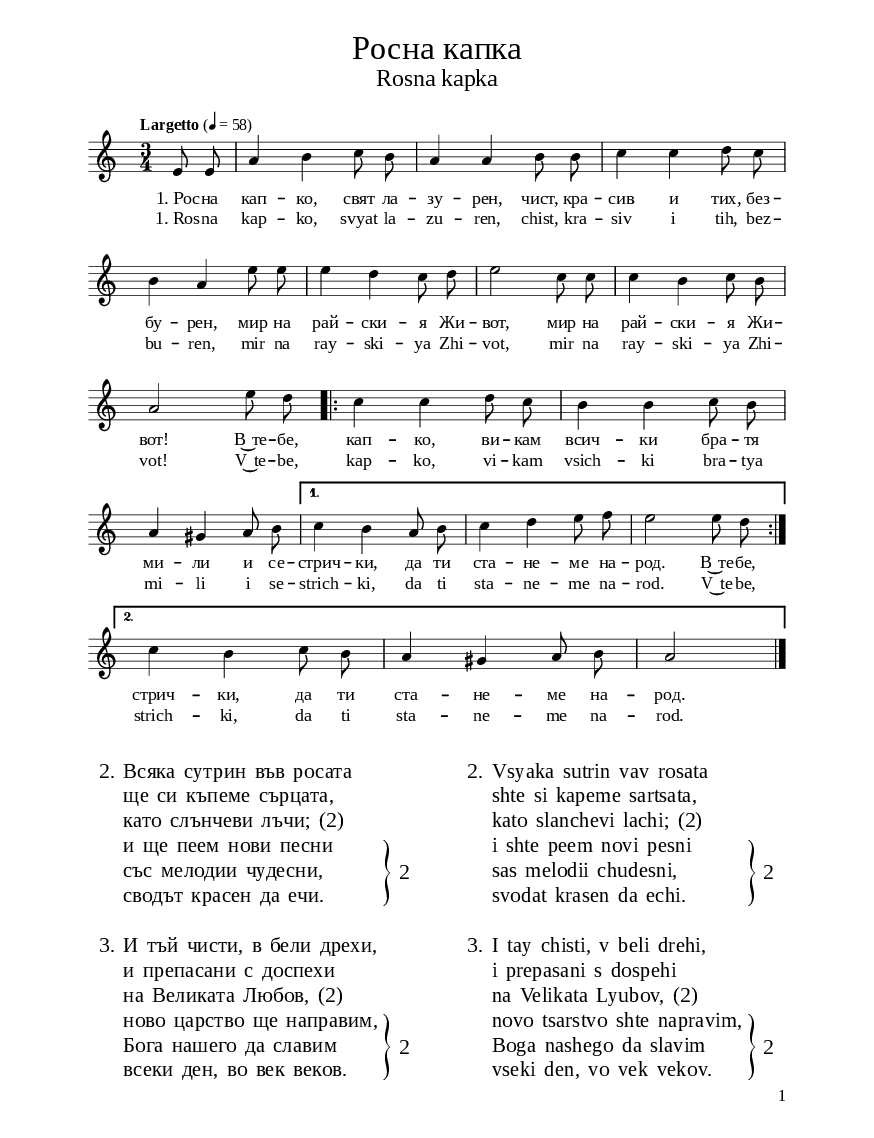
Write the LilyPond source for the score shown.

\version "2.22.1"

% include paper part and global functions
\include "include/globals.ily"
"rightBraces046" = \markup {
  \column {
    % repeat braces
    \translate #'(0 . -9.2 )
    \right-brace #32

    \translate #'(0 . -13.6 )
    \right-brace #32
  }
  \column {
    % repeat numbers
    \translate #'(0 . -9.8 )
    2

    \translate #'(0 . -16.8 )
    2
  }
}

\bookpart {
  \include "include/bookpart-paper.ily"
  \score {
    \include "include/score-layout.ily"

    \new Voice \absolute  {
      \clef treble
      \key a \minor
      \time 3/4
      \tempoFunc "Largetto" 4 "58"
      \partial 4
      \autoBeamOff

      e'8 e' a'4 b' c''8 b' |  a'4 a' b'8 b' | c''4 c'' d''8 c'' \break | % 5

      b'4 a' e''8 e'' | e''4 d'' c''8 d'' | e''2 c''8 c'' | c''4 b' c''8 b' \break |

      a'2 e''8 d'' \repeat volta 2 {
        | c''4 c'' d''8 c'' |  b'4 b' c''8 b' \break |

        a'4 gis' a'8 b' |
      }  \alternative {
        { c''4 b' a'8 b' | c''4 d'' e''8 f'' | e''2 e''8 d''  \break |  }

        { c''4 b' c''8 b'8 | a'4 gis'4 a'8 b'8 | a'2 \bar "|." }
      }
    }

    \addlyrics {
      "1. Рос" -- на кап -- ко, свят ла -- зу -- рен, чист, кра -- сив и тих, без --
      бу -- рен, мир на рай -- ски -- я Жи -- вот, мир на рай -- ски -- я Жи --
      вот! В~те -- бе, кап -- ко, ви -- кам всич -- ки бра -- тя
      ми -- ли и се -- стрич -- ки, да ти ста -- не -- ме на -- род. В~те -- бе,
      стрич -- ки, да ти ста -- не -- ме на -- род.
    }

    \addlyrics {
      "1. Ros" -- na kap -- ko, svyat la -- zu -- ren, chist, kra -- siv i tih, bez --
      bu -- ren, mir na ray -- ski -- ya Zhi -- vot, mir na ray -- ski -- ya Zhi --
      vot! V~te -- be, kap -- ko, vi -- kam vsich -- ki bra -- tya
      mi -- li i se -- strich -- ki, da ti sta -- ne -- me na -- rod. V~te -- be,
      strich -- ki, da ti sta -- ne -- me na -- rod.
    }

    \header {
      title = \titleFunc "Росна капка" "Rosna kapka"
    }

    \midi{}

  } % score

  \markup \fontsize #bgCoupletFontSize {
    \hspace #1
    \override #`(baseline-skip . ,bgCoupletBaselineSkip)
    \column {
      \line { 2. Всяка сутрин във росата }
      \line {   "   " ще си къпеме сърцата, }

      \line {   "   " като слънчеви лъчи; (2)}

      \line {   "   " и ще пеем нови песни}

      \line {   "   " със мелодии чудесни,}

      \line {   "   " сводът красен да ечи.}

      \line{" "}

      \line {   3.  И тъй чисти, в бели дрехи,}

      \line {   "   " и препасани с доспехи}

      \line {   "   " на Великата Любов, (2)}

      \line {   "   " ново царство ще направим,}

      \line {   "   " Бога нашего да славим}

      \line {   "   " всеки ден, во век веков.}
    }  \"rightBraces046"

    \hspace #5
    \override #`(baseline-skip . ,bgCoupletBaselineSkip)
    \column {
      \line { 2. Vsyaka sutrin vav rosata }
      \line {   "   " shte si kapeme sartsata, }

      \line {   "   " kato slanchevi lachi; (2)}

      \line {   "   " i shte peem novi pesni}

      \line {   "   " sas melodii chudesni,}

      \line {   "   " svodat krasen da echi.}

      \line{" "}

      \line {   3.  I tay chisti, v beli drehi,}

      \line {   "   " i prepasani s dospehi}

      \line {   "   " na Velikata Lyubov, (2)}

      \line {   "   " novo tsarstvo shte napravim,}

      \line {   "   " Boga nashego da slavim}

      \line {   "   " vseki den, vo vek vekov.}
    } %column

    \"rightBraces046"
  } % markup

  % include foreign translation(s) of the song
  \version "2.20.0"

\markup \fill-line { \fontsize #6 "Tautropfen" }
\markup \null
\markup \null
\markup \fontsize #+2.5 {
  \hspace #10
  \override #'(baseline-skip . 2)
  \column {
    \line { "   " }


    \line { 1. Tautropfen, azurblaue Welt,}

    \line { "   "rein, schön, still und sturmfrei -}

    \line { "   "Frieden des paradiesischen Lebens, (2)}

    \line { "   "in dir, Tropfen, rufe ich alle lieben Brüder und Schwestern, }

    \line { "   "damit wir dein Volk werden.}
    \line { "   " }

    \line { 2. Jeden Morgen werden wir unsere Herzen}

    \line { "   "im Tau baden}

    \line { "   "wie die Sonnenstrahlen,}

    \line { "   "und wir werden neue Lieder singen,}

    \line { "   "mit wunderbaren Melodien --}

    \line { "   "auf dass das rote Himmelsgewölbe erklinge.}
    \line { "   " }

    \line { 3. Und so - rein, in weißen Kleidern}

    \line { "   "und umgürtet mit der Rüstung der großen Liebe }

    \line { "   "werden wir ein neues Reich errichten:}

    \line { "   "auf dass wir unseren Gott verherrlichen, }

    \line { "   "jeden Tag, auf ewig.}




  }

}


} % bookpart
